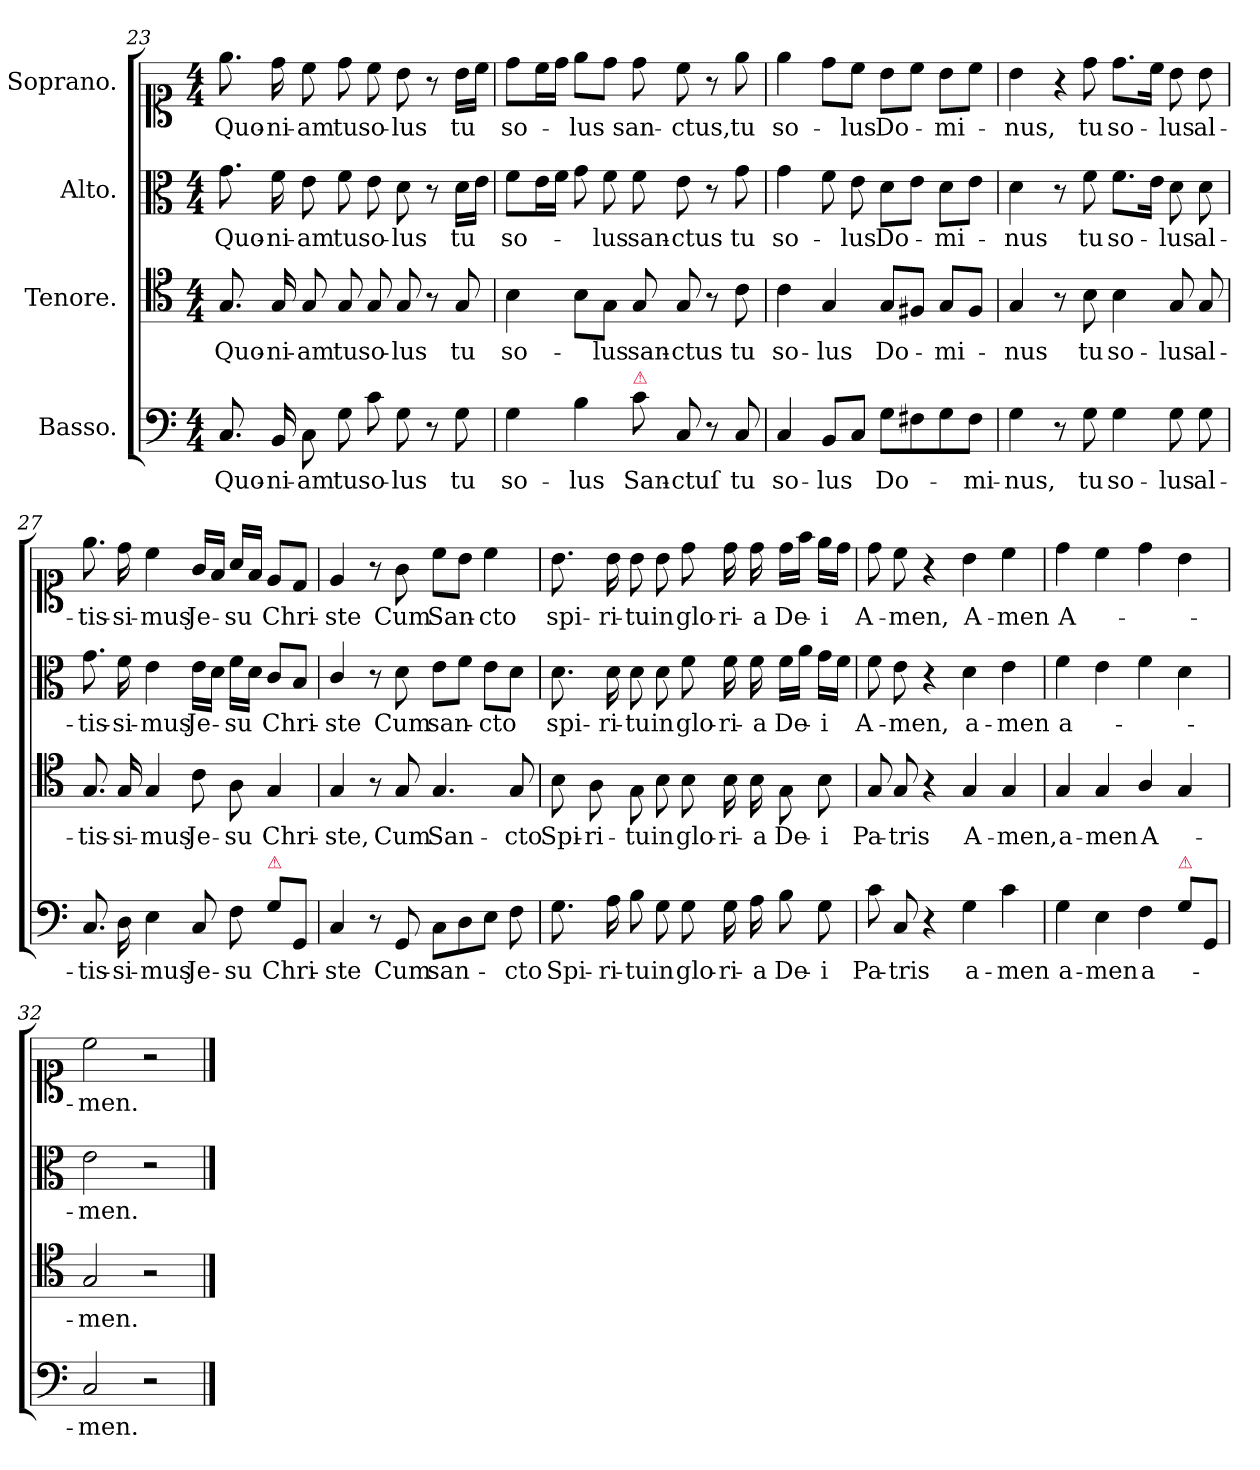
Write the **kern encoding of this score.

**kern	**text	**kern	**text	**kern	**text	**kern	**text
*part4	*part4	*part3	*part3	*part2	*part2	*part1	*part1
*staff4	*staff4	*staff3	*staff3	*staff2	*staff2	*staff1	*staff1
*I"Basso.	*	*I"Tenore.	*	*I"Alto.	*	*I"Soprano.	*
*clefF4	*	*clefC4	*	*clefC3	*	*clefC1	*
*k[]	*	*k[]	*	*k[]	*	*k[]	*
*M4/4	*	*M4/4	*	*M4/4	*	*M4/4	*
=23	=23	=23	=23	=23	=23	=23	=23
8.C/	Quo-	8.G/	Quo-	8.g\	Quo-	8.ee\	Quo-
16BB/	-ni-	16G/	-ni-	16f\	-ni-	16dd\	-ni-
8C\	-am	8G/	-am	8e\	-am	8cc\	-am
8G\	tu	8G/	tu	8f\	tu	8dd\	tu
8c\	so-	8G/	so-	8e\	so-	8cc\	so-
8G\	-lus	8G/	-lus	8d\	-lus	8b\	-lus
8r	.	8r	.	8r	.	8r	.
8G\	tu	8G/	tu	16d\LL	tu	16b\LL	tu
.	.	.	.	16e\JJ	.	16cc\JJ	.
=24	=24	=24	=24	=24	=24	=24	=24
4G\	so-	4B\	so-	8f\L	so-	8dd\L	so-
.	.	.	.	16e\L	.	16cc\L	.
.	.	.	.	16f\JJ	.	16dd\JJ	.
4B\	-lus	8B\L	.	8g\	.	8ee\L	-lus
.	.	8G\J	-lus	8f\	-lus	8dd\J	.
!LO:TX:a:color=crimson:t=⚠	!	!	!	!	!	!	!
8c\	San-	8G/	san-	8f\	san-	8dd\	san-
8C/	-ctuſ	8G/	-ctus	8e\	-ctus	8cc\	-ctus,
8r	.	8r	.	8r	.	8r	.
8C/	tu	8c\	tu	8g\	tu	8ee\	tu
=25	=25	=25	=25	=25	=25	=25	=25
4C/	so-	4c\	so-	4g\	so-	4ee\	so-
8BB/L	-lus	4G/	-lus	8f\	.	8dd\L	.
8C/J	.	.	.	8e\	-lus	8cc\J	-lus
8G\L	Do-	8G/L	Do-	8d\L	Do-	8b\L	Do-
8F#X\	.	8F#X/J	.	8e\J	.	8cc\J	.
8G\	.	8G/L	-mi-	8d\L	-mi-	8b\L	-mi-
8F#\J	-mi-	8F#/J	.	8e\J	.	8cc\J	.
=26	=26	=26	=26	=26	=26	=26	=26
4G\	-nus,	4G/	-nus	4d\	-nus	4b\	-nus,
!	!	!	!	!	!	!LO:N:vis=4	!
8r	.	8r	.	8r	.	8r	.
8G\	tu	8B\	tu	8f\	tu	8dd\	tu
4G\	so-	4B\	so-	8.f\L	so-	8.dd\L	so-
.	.	.	.	16e\Jk	.	16cc\Jk	.
8G\	-lus	8G/	-lus	8d\	-lus	8b\	-lus
8G\	al-	8G/	al-	8d\	al-	8b\	al-
=27	=27	=27	=27	=27	=27	=27	=27
8.C/	-tis-	8.G/	-tis-	8.g\	-tis-	8.ee\	-tis-
16D\	-si-	16G/	-si-	16f\	-si-	16dd\	-si-
4E\	-mus	4G/	-mus	4e\	-mus	4cc\	-mus
8C/	Je-	8c\	Je-	16e\LL	Je-	16g/LL	Je-
.	.	.	.	16d\JJ	.	16f/JJ	.
8F\	-su	8A\	-su	16f\LL	-su	16a/LL	-su
.	.	.	.	16d\JJ	.	16f/JJ	.
!LO:TX:a:color=crimson:t=⚠	!	!	!	!	!	!	!
8G\L	Chri-	4G/	Chri-	8c/L	Chri-	8e/L	Chri-
8GG/J	.	.	.	8B/J	.	8d/J	.
=28	=28	=28	=28	=28	=28	=28	=28
4C/	-ste	4G/	-ste,	4c/	-ste	4e/	-ste
8r	.	8r	.	8r	.	8r	.
8GG/	Cum	8G/	Cum	8d\	Cum	8g\	Cum
8C\L	san-	4.G/	San-	8e\L	san-	8cc\L	San-
8D\	.	.	.	8f\J	.	8b\J	.
8E\J	.	.	.	8e\L	-cto	4cc\	-cto
8F\	-cto	8G/	-cto	8d\J	.	.	.
=29	=29	=29	=29	=29	=29	=29	=29
8.G\	Spi-	8B\	Spi-	8.d\	spi-	8.b\	spi-
.	.	8A\	-ri-	.	.	.	.
16A\	-ri-	.	.	16d\	-ri-	16b\	-ri-
8B\	-tu	8G\	-tu	8d\	-tu	8b\	-tu
8G\	in	8B\	in	8d\	in	8b\	in
8G\	glo-	8B\	glo-	8f\	glo-	8dd\	glo-
16G\	-ri-	16B\	-ri-	16f\	-ri-	16dd\	-ri-
16A\	-a	16B\	-a	16f\	-a	16dd\	-a
8B\	De-	8G\	De-	16f\LL	De-	16dd\LL	De-
.	.	.	.	16a\JJ	.	16ff\JJ	.
8G\	-i	8B\	-i	16g\LL	-i	16ee\LL	-i
.	.	.	.	16f\JJ	.	16dd\JJ	.
=30	=30	=30	=30	=30	=30	=30	=30
8c\	Pa-	8G/	Pa-	8f\	A-	8dd\	A-
8C/	-tris	8G/	-tris	8e\	-men,	8cc\	-men,
4r	.	4r	.	4r	.	4r	.
4G\	a-	4G/	A-	4d\	a-	4b\	A-
4c\	-men	4G/	-men,	4e\	-men	4cc\	-men
=31	=31	=31	=31	=31	=31	=31	=31
4G\	a-	4G/	a-	4f\	a-	4dd\	A-
4E\	-men	4G/	-men	4e\	.	4cc\	.
4F\	a-	4A/	A-	4f\	.	4dd\	.
!LO:TX:a:color=crimson:t=⚠	!	!	!	!	!	!	!
8G\L	.	4G/	.	4d\	.	4b\	.
8GG/J	.	.	.	.	.	.	.
=32	=32	=32	=32	=32	=32	=32	=32
2C/	-men.	2G/	-men.	2e\	-men.	2cc\	-men.
2r	.	2r	.	2r	.	2r	.
==	==	==	==	==	==	==	==
*-	*-	*-	*-	*-	*-	*-	*-
